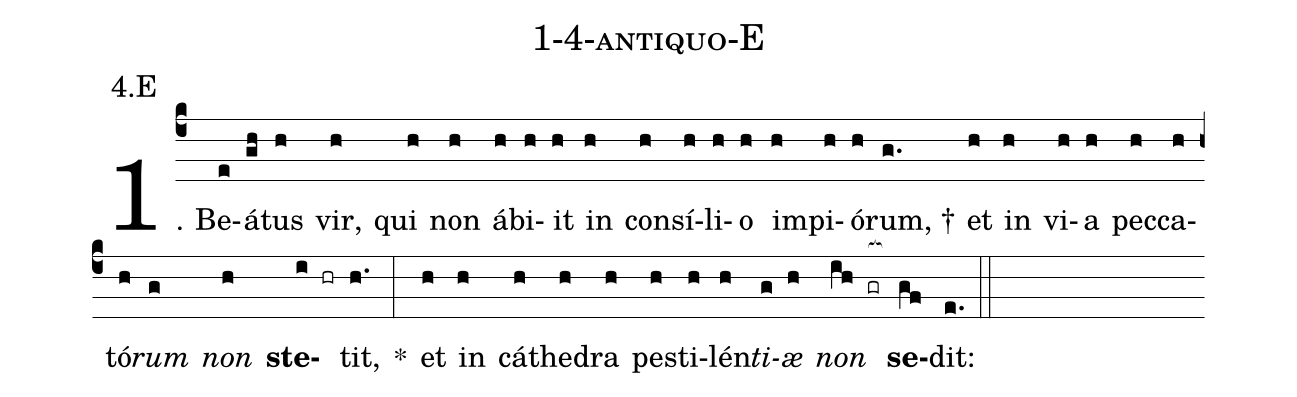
name: 1-4-antiquo-E;
annotation: 4.E;
%%
(c4)1. Be(e)á(gh)tus(h) vir,(h) qui(h) non(h) áb(h)i(h)it(h) in(h) con(h)sí(h)li(h)o(h) im(h)pi(h)ó(h)rum, †(g.) et(h) in(h) vi(h)a(h) pec(h)ca(h)tó(h)<i>rum</i>(g) <i>non</i>(h) <b>ste</b>(i hr)tit,(h.) *(:) et(h) in(h) cá(h)the(h)dra(h) pes(h)ti(h)lén(h)<i>ti</i>(g)<i>æ</i>(h) <i>non</i>(ih gr[ocb:1{]) <b>se</b>(gf[ocb:0}])dit:(e.) (::)
